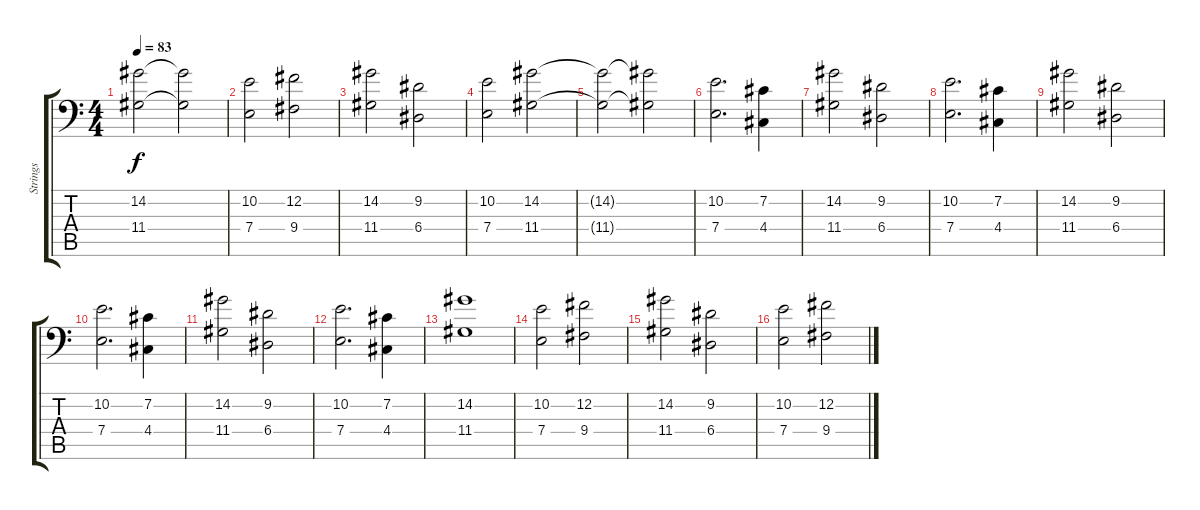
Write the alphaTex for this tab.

\track ("Strings" "Strings") {instrument stringensemble1}
\staff {score tabs}
\tuning (B3 Gb3 D3 A2 E2 A1) {hide}
\ts (4 4)
\tempo 83
\clef f4
\ks c
(14.2 11.4).2{dy f} (14.2{t} 11.4{t}).2 |
(10.2 7.4).2 (12.2 9.4).2 |
(14.2 11.4).2 (9.2 6.4).2 |
(10.2 7.4).2 (14.2 11.4).2 |
(14.2{t} 11.4{t}).2 (14.2{t} 11.4{t}).2 |
(10.2 7.4).2{d} (7.2 4.4).4 |
(14.2 11.4).2 (9.2 6.4).2 |
(10.2 7.4).2{d} (7.2 4.4).4 |
(14.2 11.4).2 (9.2 6.4).2 |
(10.2 7.4).2{d} (7.2 4.4).4 |
(14.2 11.4).2 (9.2 6.4).2 |
(10.2 7.4).2{d} (7.2 4.4).4 |
(14.2 11.4).1 |
(10.2 7.4).2 (12.2 9.4).2 |
(14.2 11.4).2 (9.2 6.4).2 |
(10.2 7.4).2 (12.2 9.4).2
